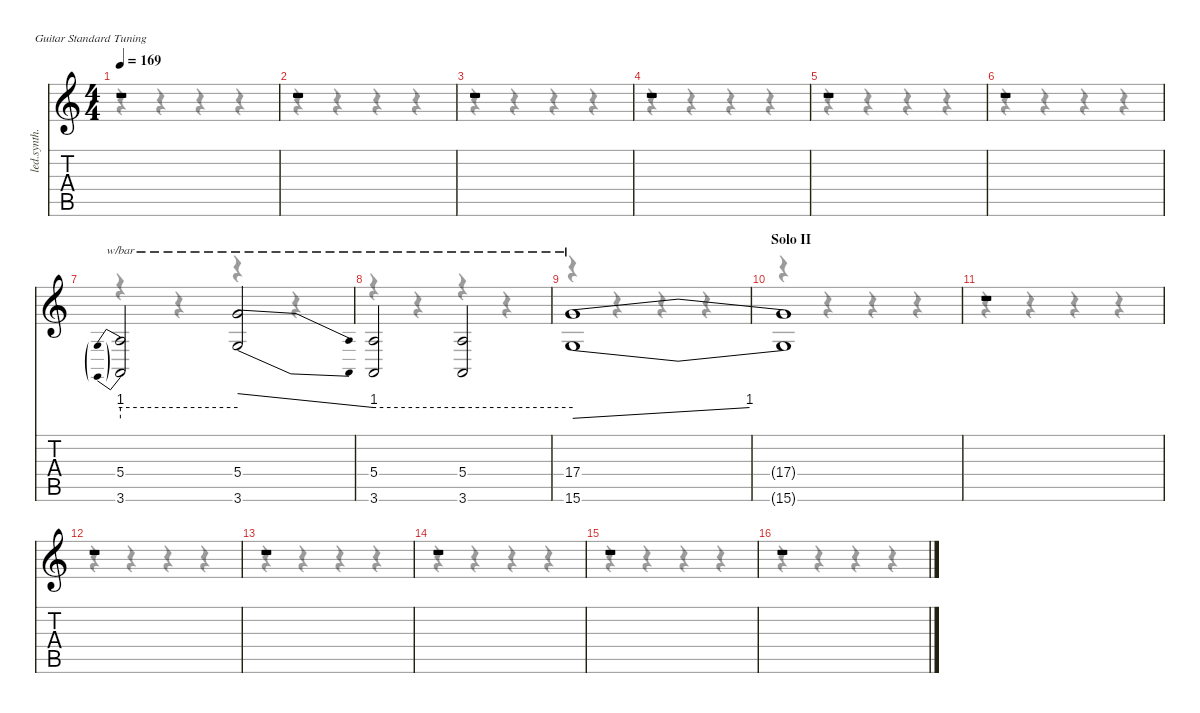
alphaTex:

\defaultSystemsLayout 4
\hideDynamics
\bracketExtendMode nobrackets
\otherSystemsTrackNameOrientation horizontal
\track ("Airplane" "led.synth.") {instrument lead2sawtooth}
\staff {score tabs}
\tuning (E4 B3 G3 D3 A2 E2)
\voice
\ts (4 4)
\tempo 169
\clef g2
\ks c
r.1{dy f} |
r.1 |
r.1 |
r.1 |
r.1 |
r.1 |
(5.4 3.6).2{tbe (predive default 0 4 60 4)} (5.4 3.6).2{tbe (dive default 0 24 60 4)} |
(5.4 3.6).2{tbe (hold default 0 4 60 4)} (5.4 3.6).2{tbe (hold default 0 4 60 4)} |
(17.4 15.6).1{tbe (dive default 0 0 60 4)} |
\section ("" "Solo II")
(17.4{t} 15.6{t}).1 |
r.1 |
r.1 |
r.1 |
r.1 |
r.1 |
r.1
\voice
\clef g2
\ottava regular
\simile none
\ks c
r.4{dy mf} r.4 r.4 r.4 |
r.4 r.4 r.4 r.4 |
r.4 r.4 r.4 r.4 |
r.4 r.4 r.4 r.4 |
r.4 r.4 r.4 r.4 |
r.4 r.4 r.4 r.4 |
r.4 r.4 r.4 r.4 |
r.4 r.4 r.4 r.4 |
r.4 r.4 r.4 r.4 |
r.4 r.4 r.4 r.4 |
r.4 r.4 r.4 r.4 |
r.4 r.4 r.4 r.4 |
r.4 r.4 r.4 r.4 |
r.4 r.4 r.4 r.4 |
r.4 r.4 r.4 r.4 |
r.4 r.4 r.4 r.4
